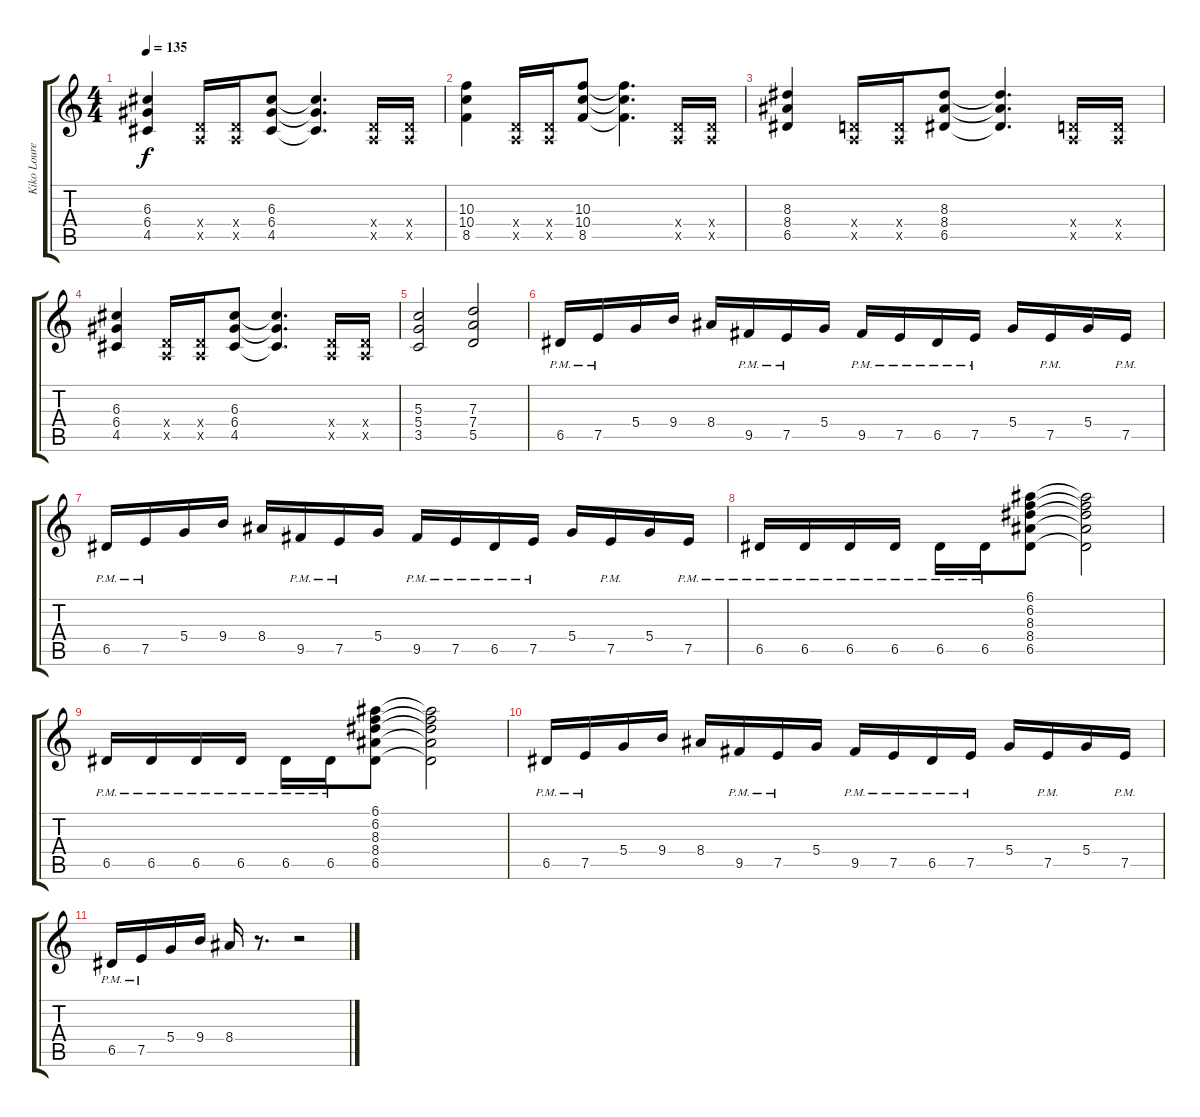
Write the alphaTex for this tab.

\track ("Kiko Loureiro Rithm" "Kiko Loure") {instrument distortionguitar}
\staff {score tabs}
\tuning (E4 B3 G3 D3 A2 E2) {hide}
\ts (4 4)
\tempo 135
\clef g2
\ks c
(6.3 6.4 4.5).4{dy f} (0.4{x} 0.5{x}).16 (0.4{x} 0.5{x}).16 (6.3 6.4 4.5).8 (6.3{t} 6.4{t} 4.5{t}).4{d} (0.4{x} 0.5{x}).16 (0.4{x} 0.5{x}).16 |
(10.3 10.4 8.5).4 (0.4{x} 0.5{x}).16 (0.4{x} 0.5{x}).16 (10.3 10.4 8.5).8 (10.3{t} 10.4{t} 8.5{t}).4{d} (0.4{x} 0.5{x}).16 (0.4{x} 0.5{x}).16 |
(8.3 8.4 6.5).4 (0.4{x} 0.5{x}).16 (0.4{x} 0.5{x}).16 (8.3 8.4 6.5).8 (8.3{t} 8.4{t} 6.5{t}).4{d} (0.4{x} 0.5{x}).16 (0.4{x} 0.5{x}).16 |
(6.3 6.4 4.5).4 (0.4{x} 0.5{x}).16 (0.4{x} 0.5{x}).16 (6.3 6.4 4.5).8 (6.3{t} 6.4{t} 4.5{t}).4{d} (0.4{x} 0.5{x}).16 (0.4{x} 0.5{x}).16 |
(5.3 5.4 3.5).2 (7.3 7.4 5.5).2 |
6.5{pm}.16 7.5{pm}.16 5.4.16 9.4.16 8.4.16 9.5{pm}.16 7.5{pm}.16 5.4.16 9.5{pm}.16 7.5{pm}.16 6.5{pm}.16 7.5{pm}.16 5.4.16 7.5{pm}.16 5.4.16 7.5{pm}.16 |
6.5{pm}.16 7.5{pm}.16 5.4.16 9.4.16 8.4.16 9.5{pm}.16 7.5{pm}.16 5.4.16 9.5{pm}.16 7.5{pm}.16 6.5{pm}.16 7.5{pm}.16 5.4.16 7.5{pm}.16 5.4.16 7.5{pm}.16 |
6.5{pm}.16 6.5{pm}.16 6.5{pm}.16 6.5{pm}.16 6.5{pm}.16 6.5{pm}.16 (6.1 6.2 8.3 8.4 6.5).8 (6.1{t} 6.2{t} 8.3{t} 8.4{t} 6.5{t}).2 |
6.5{pm}.16 6.5{pm}.16 6.5{pm}.16 6.5{pm}.16 6.5{pm}.16 6.5{pm}.16 (6.1 6.2 8.3 8.4 6.5).8 (6.1{t} 6.2{t} 8.3{t} 8.4{t} 6.5{t}).2 |
6.5{pm}.16 7.5{pm}.16 5.4.16 9.4.16 8.4.16 9.5{pm}.16 7.5{pm}.16 5.4.16 9.5{pm}.16 7.5{pm}.16 6.5{pm}.16 7.5{pm}.16 5.4.16 7.5{pm}.16 5.4.16 7.5{pm}.16 |
6.5{pm}.16 7.5{pm}.16 5.4.16 9.4.16 8.4.16 r.8{d} r.2
